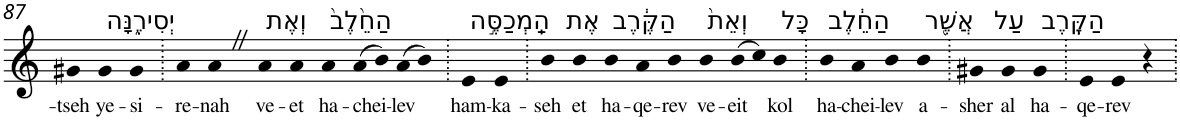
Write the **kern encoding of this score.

**kern	**text
*part1	*part1
*staff1	*staff1
*I"Piano	*
*I'Pno	*
!!LO:PB:g=z
*clefG2	*
*k[]	*
=87	=87
!	!LO:LY:b
4g#X	-tseh
!LO:TX:a:t=יְסִירֶ֑נָּה	!
!	!LO:LY:b
4g#	ye-
!	!LO:LY:b
4g#	-si-
=88.	=88.
!	!LO:LY:b
4a	-re-
!	!LO:LY:b
4aZ	-nah
!LO:TX:a:t=וְאֶת	!
!	!LO:LY:b
4a	ve-
!	!LO:LY:b
4a	-et
!LO:TX:a:t=הַחֵ֙לֶב֙	!
!	!LO:LY:b
4a	ha-
!	!LO:LY:b
(>8a	-chei-
8b)	.
!	!LO:LY:b
(>8a	-lev
8b)	.
=89.	=89.
!LO:TX:a:t=הַֽמְכַסֶּ֣ה	!
!	!LO:LY:b
4e	ham-
!	!LO:LY:b
4e	-ka-
=90.	=90.
!	!LO:LY:b
4b	-seh
!LO:TX:a:t=אֶת	!
!	!LO:LY:b
4b	et
!LO:TX:a:t=הַקֶּ֔רֶב	!
!	!LO:LY:b
4b	ha-
!	!LO:LY:b
4a	-qe-
!	!LO:LY:b
4b	-rev
!LO:TX:a:t=וְאֵת֙	!
!	!LO:LY:b
4b	ve-
!	!LO:LY:b
(>8b	-eit
8cc)	.
!LO:TX:a:t=כָּל	!
!	!LO:LY:b
4b	kol
=91.	=91.
!LO:TX:a:t=הַחֵ֔לֶב	!
!	!LO:LY:b
4b	ha-
!	!LO:LY:b
4a	-chei-
!	!LO:LY:b
4b	-lev
!LO:TX:a:t=אֲשֶׁ֖ר	!
!	!LO:LY:b
4b	a-
=92.	=92.
!	!LO:LY:b
4g#X	-sher
!LO:TX:a:t=עַל	!
!	!LO:LY:b
4g#	al
!LO:TX:a:t=הַקֶּֽרֶב	!
!	!LO:LY:b
4g#	ha-
=93.	=93.
!	!LO:LY:b
4e	-qe-
!	!LO:LY:b
4e	-rev
4r	.
=.	=.
*-	*-
